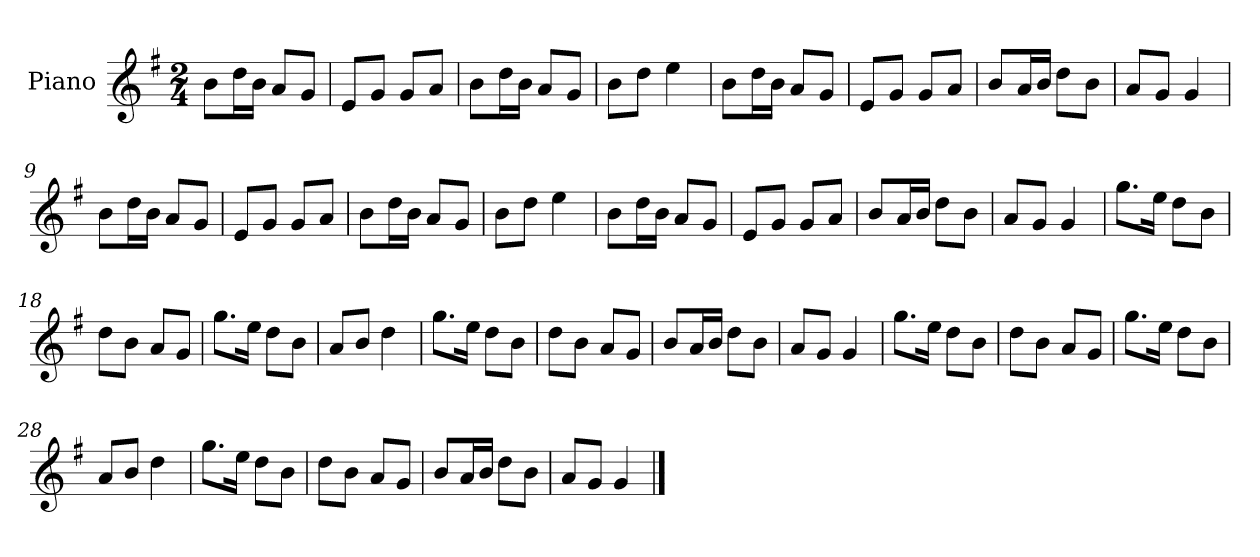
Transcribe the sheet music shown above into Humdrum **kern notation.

**kern
*part1
*staff1
*I"Piano
*I'Pno
*clefG2
*k[f#]
*M2/4
=1
8b\L
16dd\L
16b\JJ
8a/L
8g/J
=2
8e/L
8g/J
8g/L
8a/J
=3
8b\L
16dd\L
16b\JJ
8a/L
8g/J
=4
8b\L
8dd\J
4ee\
=5
8b\L
16dd\L
16b\JJ
8a/L
8g/J
=6
8e/L
8g/J
8g/L
8a/J
=7
8b/L
16a/L
16b/JJ
8dd\L
8b\J
=8
8a/L
8g/J
4g/
=9
8b\L
16dd\L
16b\JJ
8a/L
8g/J
=10
8e/L
8g/J
8g/L
8a/J
=11
8b\L
16dd\L
16b\JJ
8a/L
8g/J
=12
8b\L
8dd\J
4ee\
=13
8b\L
16dd\L
16b\JJ
8a/L
8g/J
=14
8e/L
8g/J
8g/L
8a/J
=15
8b/L
16a/L
16b/JJ
8dd\L
8b\J
=16
8a/L
8g/J
4g/
=17
8.gg\L
16ee\Jk
8dd\L
8b\J
=18
8dd\L
8b\J
8a/L
8g/J
=19
8.gg\L
16ee\Jk
8dd\L
8b\J
=20
8a/L
8b/J
4dd\
=21
8.gg\L
16ee\Jk
8dd\L
8b\J
=22
8dd\L
8b\J
8a/L
8g/J
=23
8b/L
16a/L
16b/JJ
8dd\L
8b\J
=24
8a/L
8g/J
4g/
=25
8.gg\L
16ee\Jk
8dd\L
8b\J
=26
8dd\L
8b\J
8a/L
8g/J
=27
8.gg\L
16ee\Jk
8dd\L
8b\J
=28
8a/L
8b/J
4dd\
=29
8.gg\L
16ee\Jk
8dd\L
8b\J
=30
8dd\L
8b\J
8a/L
8g/J
=31
8b/L
16a/L
16b/JJ
8dd\L
8b\J
=32
8a/L
8g/J
4g/
==
*-
